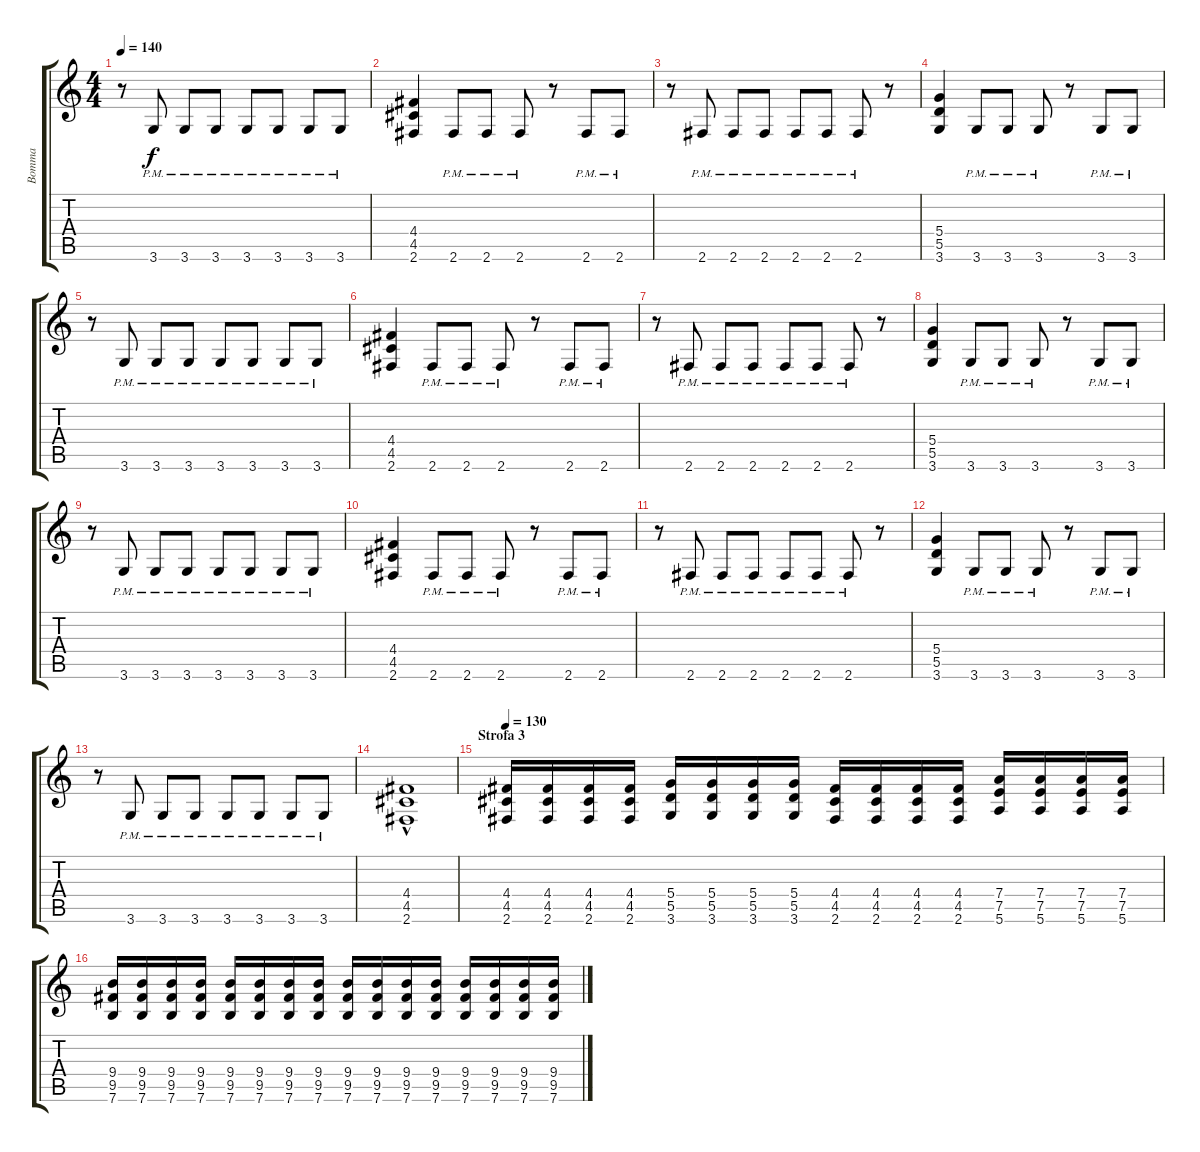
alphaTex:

\track ("Bomma" "Bomma") {instrument distortionguitar}
\staff {score tabs}
\tuning (E4 B3 G3 D3 A2 E2) {hide}
\ts (4 4)
\tempo 140
\clef g2
\ks c
r.8{dy f} 3.6{pm}.8 3.6{pm}.8 3.6{pm}.8 3.6{pm}.8 3.6{pm}.8 3.6{pm}.8 3.6{pm}.8 |
(4.4 4.5 2.6).4 2.6{pm}.8 2.6{pm}.8 2.6{pm}.8 r.8 2.6{pm}.8 2.6{pm}.8 |
r.8 2.6{pm}.8 2.6{pm}.8 2.6{pm}.8 2.6{pm}.8 2.6{pm}.8 2.6{pm}.8 r.8 |
(5.4 5.5 3.6).4 3.6{pm}.8 3.6{pm}.8 3.6{pm}.8 r.8 3.6{pm}.8 3.6{pm}.8 |
r.8 3.6{pm}.8 3.6{pm}.8 3.6{pm}.8 3.6{pm}.8 3.6{pm}.8 3.6{pm}.8 3.6{pm}.8 |
(4.4 4.5 2.6).4 2.6{pm}.8 2.6{pm}.8 2.6{pm}.8 r.8 2.6{pm}.8 2.6{pm}.8 |
r.8 2.6{pm}.8 2.6{pm}.8 2.6{pm}.8 2.6{pm}.8 2.6{pm}.8 2.6{pm}.8 r.8 |
(5.4 5.5 3.6).4 3.6{pm}.8 3.6{pm}.8 3.6{pm}.8 r.8 3.6{pm}.8 3.6{pm}.8 |
r.8 3.6{pm}.8 3.6{pm}.8 3.6{pm}.8 3.6{pm}.8 3.6{pm}.8 3.6{pm}.8 3.6{pm}.8 |
(4.4 4.5 2.6).4 2.6{pm}.8 2.6{pm}.8 2.6{pm}.8 r.8 2.6{pm}.8 2.6{pm}.8 |
r.8 2.6{pm}.8 2.6{pm}.8 2.6{pm}.8 2.6{pm}.8 2.6{pm}.8 2.6{pm}.8 r.8 |
(5.4 5.5 3.6).4 3.6{pm}.8 3.6{pm}.8 3.6{pm}.8 r.8 3.6{pm}.8 3.6{pm}.8 |
r.8 3.6{pm}.8 3.6{pm}.8 3.6{pm}.8 3.6{pm}.8 3.6{pm}.8 3.6{pm}.8 3.6{pm}.8 |
(4.4 4.5 2.6{hac}).1 |
\section ("" "Strofa 3")
\tempo 130
(4.4 4.5 2.6).16 (4.4 4.5 2.6).16 (4.4 4.5 2.6).16 (4.4 4.5 2.6).16 (5.4 5.5 3.6).16 (5.4 5.5 3.6).16 (5.4 5.5 3.6).16 (5.4 5.5 3.6).16 (4.4 4.5 2.6).16 (4.4 4.5 2.6).16 (4.4 4.5 2.6).16 (4.4 4.5 2.6).16 (7.4 7.5 5.6).16 (7.4 7.5 5.6).16 (7.4 7.5 5.6).16 (7.4 7.5 5.6).16 |
(9.4 9.5 7.6).16 (9.4 9.5 7.6).16 (9.4 9.5 7.6).16 (9.4 9.5 7.6).16 (9.4 9.5 7.6).16 (9.4 9.5 7.6).16 (9.4 9.5 7.6).16 (9.4 9.5 7.6).16 (9.4 9.5 7.6).16 (9.4 9.5 7.6).16 (9.4 9.5 7.6).16 (9.4 9.5 7.6).16 (9.4 9.5 7.6).16 (9.4 9.5 7.6).16 (9.4 9.5 7.6).16 (9.4 9.5 7.6).16
